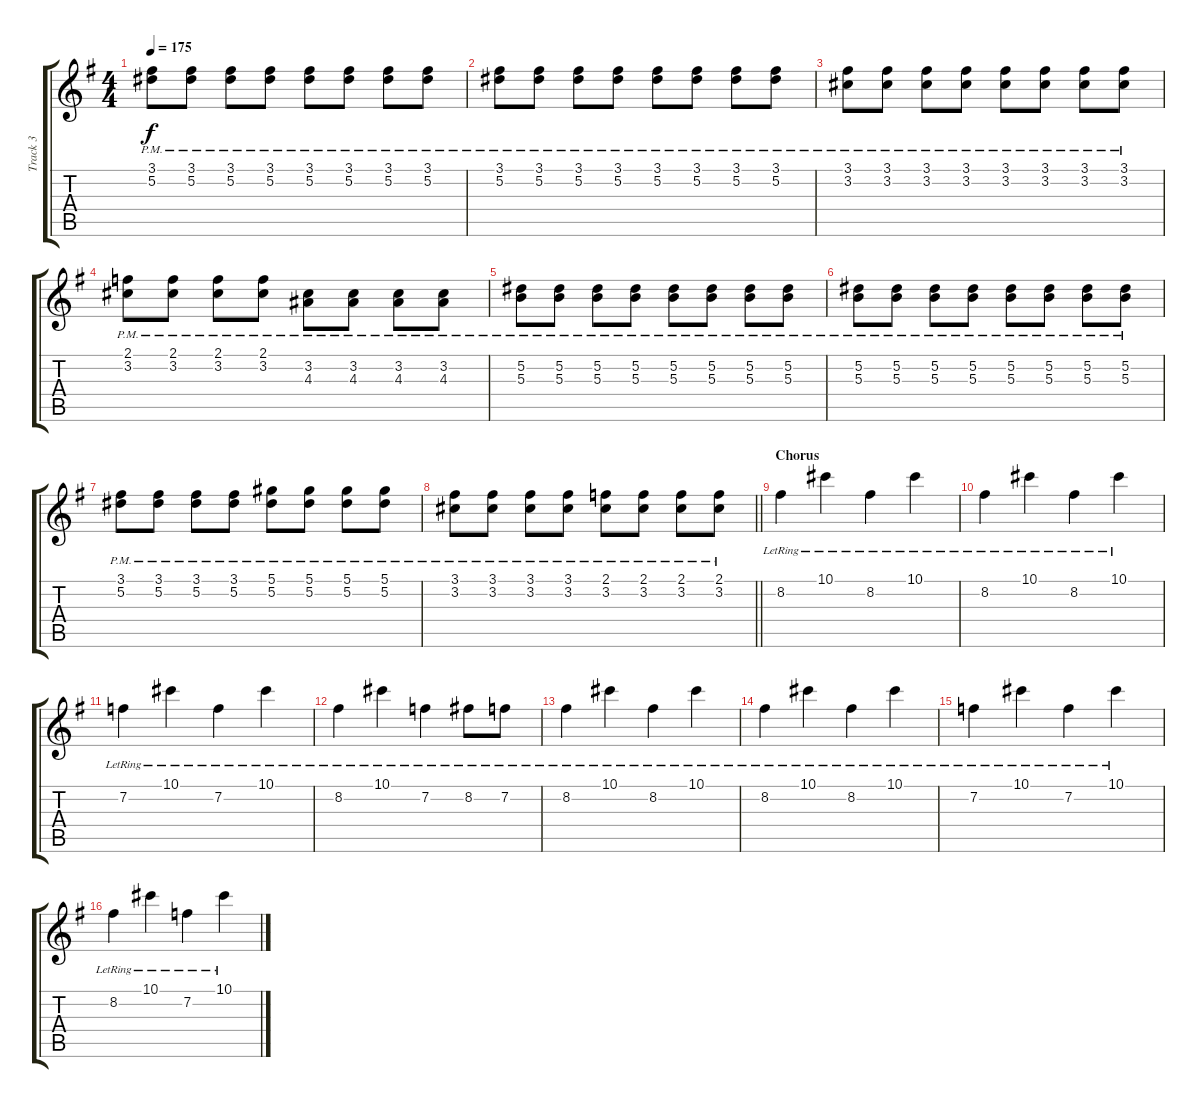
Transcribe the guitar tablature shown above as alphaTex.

\track ("Track 3" "Track 3") {instrument distortionguitar}
\staff {score tabs}
\tuning (Eb4 Bb3 Gb3 Db3 Ab2 Db2) {hide}
\ts (4 4)
\tempo 175
\clef g2
\ks g
(3.1{pm} 5.2).8{dy f} (3.1{pm} 5.2).8 (3.1{pm} 5.2).8 (3.1{pm} 5.2).8 (3.1{pm} 5.2).8 (3.1{pm} 5.2).8 (3.1{pm} 5.2).8 (3.1{pm} 5.2).8 |
(3.1{pm} 5.2).8 (3.1{pm} 5.2).8 (3.1{pm} 5.2).8 (3.1{pm} 5.2).8 (3.1{pm} 5.2).8 (3.1{pm} 5.2).8 (3.1{pm} 5.2).8 (3.1{pm} 5.2).8 |
(3.1{pm} 3.2).8 (3.1{pm} 3.2).8 (3.1{pm} 3.2).8 (3.1{pm} 3.2).8 (3.1{pm} 3.2).8 (3.1{pm} 3.2).8 (3.1{pm} 3.2).8 (3.1{pm} 3.2).8 |
(2.1{pm} 3.2).8 (2.1{pm} 3.2).8 (2.1{pm} 3.2).8 (2.1{pm} 3.2).8 (3.2{pm} 4.3).8 (3.2{pm} 4.3).8 (3.2{pm} 4.3).8 (3.2{pm} 4.3).8 |
(5.2{pm} 5.3).8 (5.2{pm} 5.3).8 (5.2{pm} 5.3).8 (5.2{pm} 5.3).8 (5.2{pm} 5.3).8 (5.2{pm} 5.3).8 (5.2{pm} 5.3).8 (5.2{pm} 5.3).8 |
(5.2{pm} 5.3).8 (5.2{pm} 5.3).8 (5.2{pm} 5.3).8 (5.2{pm} 5.3).8 (5.2{pm} 5.3).8 (5.2{pm} 5.3).8 (5.2{pm} 5.3).8 (5.2{pm} 5.3).8 |
(3.1 5.2{pm}).8 (3.1 5.2{pm}).8 (3.1 5.2{pm}).8 (3.1 5.2{pm}).8 (5.1 5.2{pm}).8 (5.1 5.2{pm}).8 (5.1 5.2{pm}).8 (5.1 5.2{pm}).8 |
\barLineRight lightlight
(3.1 3.2{pm}).8 (3.1 3.2{pm}).8 (3.1 3.2{pm}).8 (3.1 3.2{pm}).8 (2.1 3.2{pm}).8 (2.1 3.2{pm}).8 (2.1 3.2{pm}).8 (2.1 3.2{pm}).8 |
\section ("" "Chorus")
8.2{lr}.4 10.1{lr}.4 8.2{lr}.4 10.1{lr}.4 |
8.2{lr}.4 10.1{lr}.4 8.2{lr}.4 10.1{lr}.4 |
7.2{lr}.4 10.1{lr}.4 7.2{lr}.4 10.1{lr}.4 |
8.2{lr}.4 10.1{lr}.4 7.2{lr}.4 8.2{lr}.8 7.2{lr}.8 |
8.2{lr}.4 10.1{lr}.4 8.2{lr}.4 10.1{lr}.4 |
8.2{lr}.4 10.1{lr}.4 8.2{lr}.4 10.1{lr}.4 |
7.2{lr}.4 10.1{lr}.4 7.2{lr}.4 10.1{lr}.4 |
8.2{lr}.4 10.1{lr}.4 7.2{lr}.4 10.1{lr}.4
